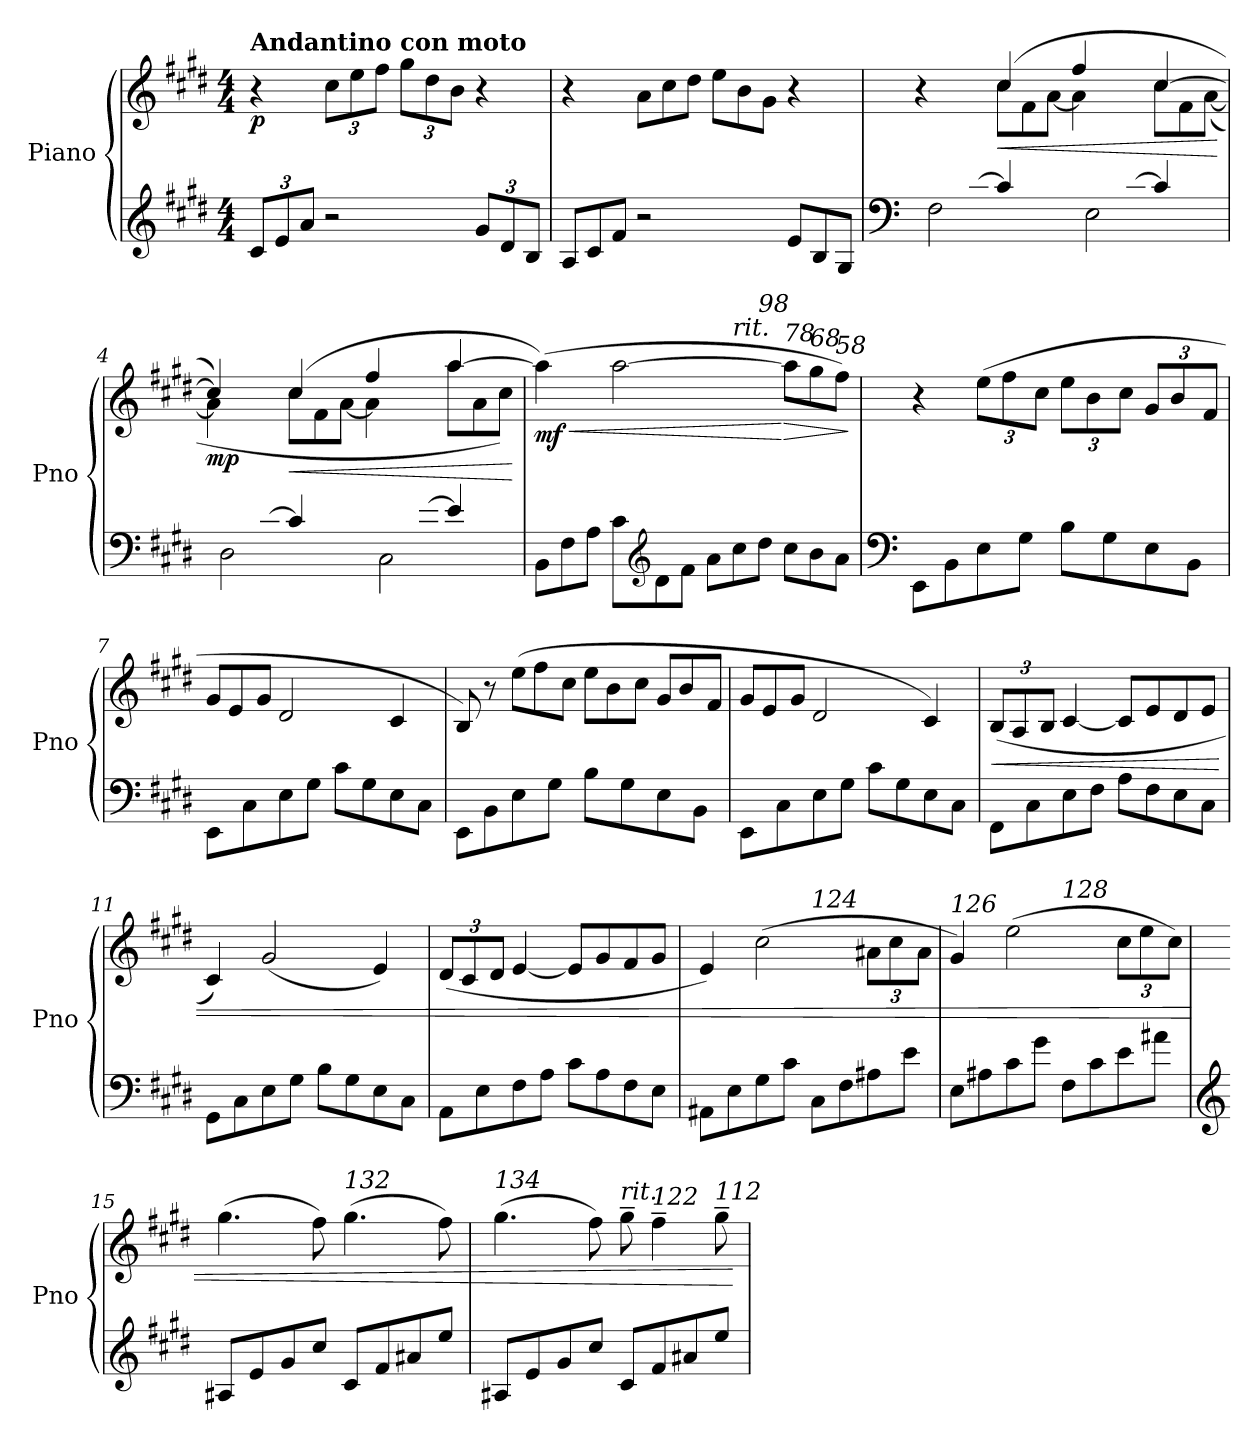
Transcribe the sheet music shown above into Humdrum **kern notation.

**kern	**kern	**dynam
*part1	*part1	*part1
*staff2	*staff1	*staff1/2
*I"Piano	*	*
*I'Pno	*	*
*clefG2	*clefG2	*
*k[f#c#g#d#]	*k[f#c#g#d#]	*
*M4/4	*M4/4	*
*Xbrackettup	*	*
=1	=1	=1
!	!LO:TX:a:B:t=Andantino con moto	!
!	!	!LO:DY:b
12c#/L	4r	p
12e/	.	.
12a/J	.	.
*	*Xbrackettup	*
2r	12cc#\L	.
.	12ee\	.
.	12ff#\J	.
.	12gg#\L	.
.	12dd#\	.
.	12b\J	.
12g#/L	4r	.
12d#/	.	.
12B/J	.	.
=2	=2	=2
*Xtuplet	*	*
12A/L	4r	.
12c#/	.	.
12f#/J	.	.
*	*Xtuplet	*
2r	12a\L	.
.	12cc#\	.
.	12dd#\J	.
.	12ee\L	.
.	12b\	.
.	12g#\J	.
12e/L	4r	.
12B/	.	.
12G#/J	.	.
=3	=3	=3
*clefF4	*	*
*^	*^	*
12F#/Lyy	(<2F#\	4r	4ryy	.
12A/	.	.	.	.
[12c#/J	.	.	.	.
!	!	!	!	!LO:HP:b
4c#/]	.	(>4cc#/	12cc#\L	<
.	.	.	12f#\	.
.	.	.	[12a\J	.
12E/Lyy	2E\	4ff#/	(4a\]	.
12A/	.	.	.	.
[12c#/J	.	.	.	.
4c#/]	.	[4cc#/	12cc#\L	.
.	.	.	12f#\	.
.	.	.	([12a\J	.
*v	*v	*	*	*
*	*v	*v	*
.	.	[
!!LO:LB:g=z
=4	=4	=4
*^	*^	*
!	!	!	!	!LO:DY:b
12D#/Lyy	2D#\	4cc#/])	4a\]	mp
12A/	.	.	.	.
[12c#/J	.	.	.	.
!	!	!	!	!LO:HP:b
4c#/]	.	(>4cc#/	12cc#\L	<
.	.	.	12f#\	.
.	.	.	[12a\J	.
12C#/Lyy	2C#\	4ff#/	4a\]	.
12A/	.	.	.	.
[12e/J	.	.	.	.
4e/]	.	[4aa/	12aa\L	.
.	.	.	12a\	.
.	.	.	12cc#\J)	.
*v	*v	*	*	*
*	*v	*v	*
.	.	[
=5	=5	=5
!	!	!LO:HP:b
!	!	!LO:DY:n=1:b
*	*^	*
*	*	*^	*
12BB\L	(>4aa\])	3..ryy	3%2ryy	< mf
12F#\	.	.	.	.
12A\J	.	.	.	.
12c#\L	[2aa\	.	.	.
*clefG2	*	*	*	*
12d#\	.	.	.	.
12f#\J	.	.	.	.
12a\L	.	.	.	.
!	!	!LO:TX:a:i:t=rit.	!	!
12cc#\	.	3ryy	.	.
!	!	!	!LO:TX:a:i:t=98	!
12dd#\J	.	.	3ryy	.
!	!LO:TX:a:i:t=78	!	!	!
!	!	!	!	!LO:HP:n=1:b
!	!	!	!	!LO:DY:n=2:b
12cc#\L	12aa\L]	.	.	[ > other-dynamics
!	!LO:TX:a:i:t=68	!	!	!
12b\	12gg#\	.	.	.
!	!LO:TX:a:i:t=58	!	!	!
12a\J	12ff#\J)	12ryy	.	.
.	.	.	.	]
*	*v	*v	*v	*
=6	=6	=6
*clefF4	*	*
*	*^	*
*	*	*^	*
!	!LO:TX:a:i:t=a tempo	!	!	!
!	!	!	!	!LO:DY:b
*	*v	*v	*v	*
8EE\L	4r	other-dynamics
8BB\	.	.
*	*tuplet	*
8E\	(>12ee\L	.
.	12ff#\	.
8G#\J	.	.
.	12cc#\J	.
8B\L	12ee\L	.
.	12b\	.
8G#\	.	.
.	12cc#\J	.
8E\	12g#/L	.
.	12b/	.
8BB\J	.	.
.	12f#/J	.
=7	=7	=7
*	*Xtuplet	*
8EE\L	12g#/L	.
.	12e/	.
8C#\	.	.
.	12g#/J	.
8E\	2d#/	.
8G#\J	.	.
8c#\L	.	.
8G#\	.	.
8E\	4c#/	.
8C#\J	.	.
!!LO:LB:g=z
=8	=8	=8
8EE\L	8B/)	.
8BB\	8r	.
8E\	(>12ee\L	.
.	12ff#\	.
8G#\J	.	.
.	12cc#\J	.
8B\L	12ee\L	.
.	12b\	.
8G#\	.	.
.	12cc#\J	.
8E\	12g#/L	.
.	12b/	.
8BB\J	.	.
.	12f#/J	.
=9	=9	=9
8EE\L	12g#/L	.
.	12e/	.
8C#\	.	.
.	12g#/J	.
8E\	2d#/	.
8G#\J	.	.
8c#\L	.	.
8G#\	.	.
8E\	4c#/)	.
8C#\J	.	.
=10	=10	=10
*	*tuplet	*
!	!	!LO:HP:b
8FF#\L	(<12B/L	<
.	12A/	.
8C#\	.	.
.	12B/J	.
8E\	[4c#/	.
8F#\J	.	.
8A\L	8c#/L]	.
8F#\	8e/	.
8E\	8d#/	.
8C#\J	8e/J	.
=11	=11	=11
8GG#\L	4c#/)	.
8C#\	.	.
8E\	(<2g#/	.
8G#\J	.	.
8B\L	.	.
8G#\	.	.
8E\	4e/)	.
8C#\J	.	.
!!LO:LB:g=z
=12	=12	=12
8AA\L	(<12d#/L	.
.	12c#/	.
8E\	.	.
.	12d#/J	.
8F#\	[4e/	.
8A\J	.	.
8c#\L	8e/L]	.
8A\	8g#/	.
8F#\	8f#/	.
8E\J	8g#/J	.
=13	=13	=13
*	*^	*
8AA#X\L	4e/)	2ryy	.
8E\	.	.	.
8G#\	(>2cc#\	.	.
8c#\J	.	.	.
!	!	!LO:TX:a:i:t=124	!
8C#\L	.	2ryy	.
8F#\	.	.	.
8A#X\	12a#X\L	.	.
.	12cc#\	.	.
8e\J	.	.	.
.	12a#\J	.	.
=14	=14	=14	=14
!	!LO:TX:a:i:t=126	!	!
8E\L	4g#/)	2ryy	.
8A#X\	.	.	.
8c#\	(>2ee\	.	.
8g#\J	.	.	.
!	!	!LO:TX:a:i:t=128	!
8F#\L	.	2ryy	.
8c#\	.	.	.
8e\	12cc#\L	.	.
.	12ee\	.	.
8a#X\J	.	.	.
.	12cc#\J)	.	.
*	*v	*v	*
=15	=15	=15
*clefG2	*	*
*	*^	*
!	!LO:TX:a:i:t=130	!	!
*	*v	*v	*
8A#X/L	(>4.gg#\	.
8e/	.	.
8g#/	.	.
8cc#/J	8ff#\)	.
!	!LO:TX:a:i:t=132	!
8c#/L	(>4.gg#\	.
8f#/	.	.
8a#X/	.	.
8ee/J	8ff#\)	.
=16	=16	=16
!	!LO:TX:a:i:t=134	!
8A#X/L	(>4.gg#\	.
8e/	.	.
8g#/	.	.
8cc#/J	8ff#\)	.
!	!LO:TX:a:i:t=rit.	!
8c#/L	8gg#~\	.
!	!LO:TX:a:i:t=122	!
8f#/	4ff#~\	.
8a#X/	.	.
!	!LO:TX:a:i:t=112	!
8ee/J	8gg#~\	.
.	.	[
=	=	=
*-	*-	*-
